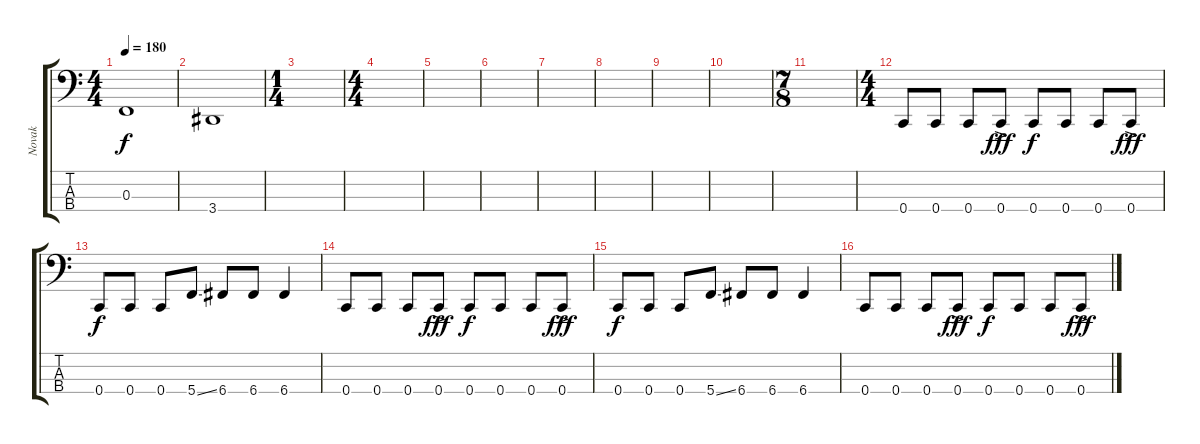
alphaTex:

\track ("Novak" "Novak") {instrument electricbasspick}
\staff {score tabs}
\tuning (Eb2 Bb1 F1 C1) {hide}
\ts (4 4)
\tempo 180
\clef f4
\ks c
0.3.1{dy f} |
3.4.1 |
\ts (1 4)
|
\ts (4 4)
|
|
|
|
|
|
|
\ts (7 8)
|
\ts (4 4)
0.4.8 0.4.8 0.4.8 0.4{ac}.8{dy fff} 0.4.8{dy f} 0.4.8 0.4.8 0.4{ac}.8{dy fff} |
0.4.8{dy f} 0.4.8 0.4.8 5.4{ss}.8 6.4.8 6.4.8 6.4.4 |
0.4.8 0.4.8 0.4.8 0.4{ac}.8{dy fff} 0.4.8{dy f} 0.4.8 0.4.8 0.4{ac}.8{dy fff} |
0.4.8{dy f} 0.4.8 0.4.8 5.4{ss}.8 6.4.8 6.4.8 6.4.4 |
0.4.8 0.4.8 0.4.8 0.4{ac}.8{dy fff} 0.4.8{dy f} 0.4.8 0.4.8 0.4{ac}.8{dy fff}
